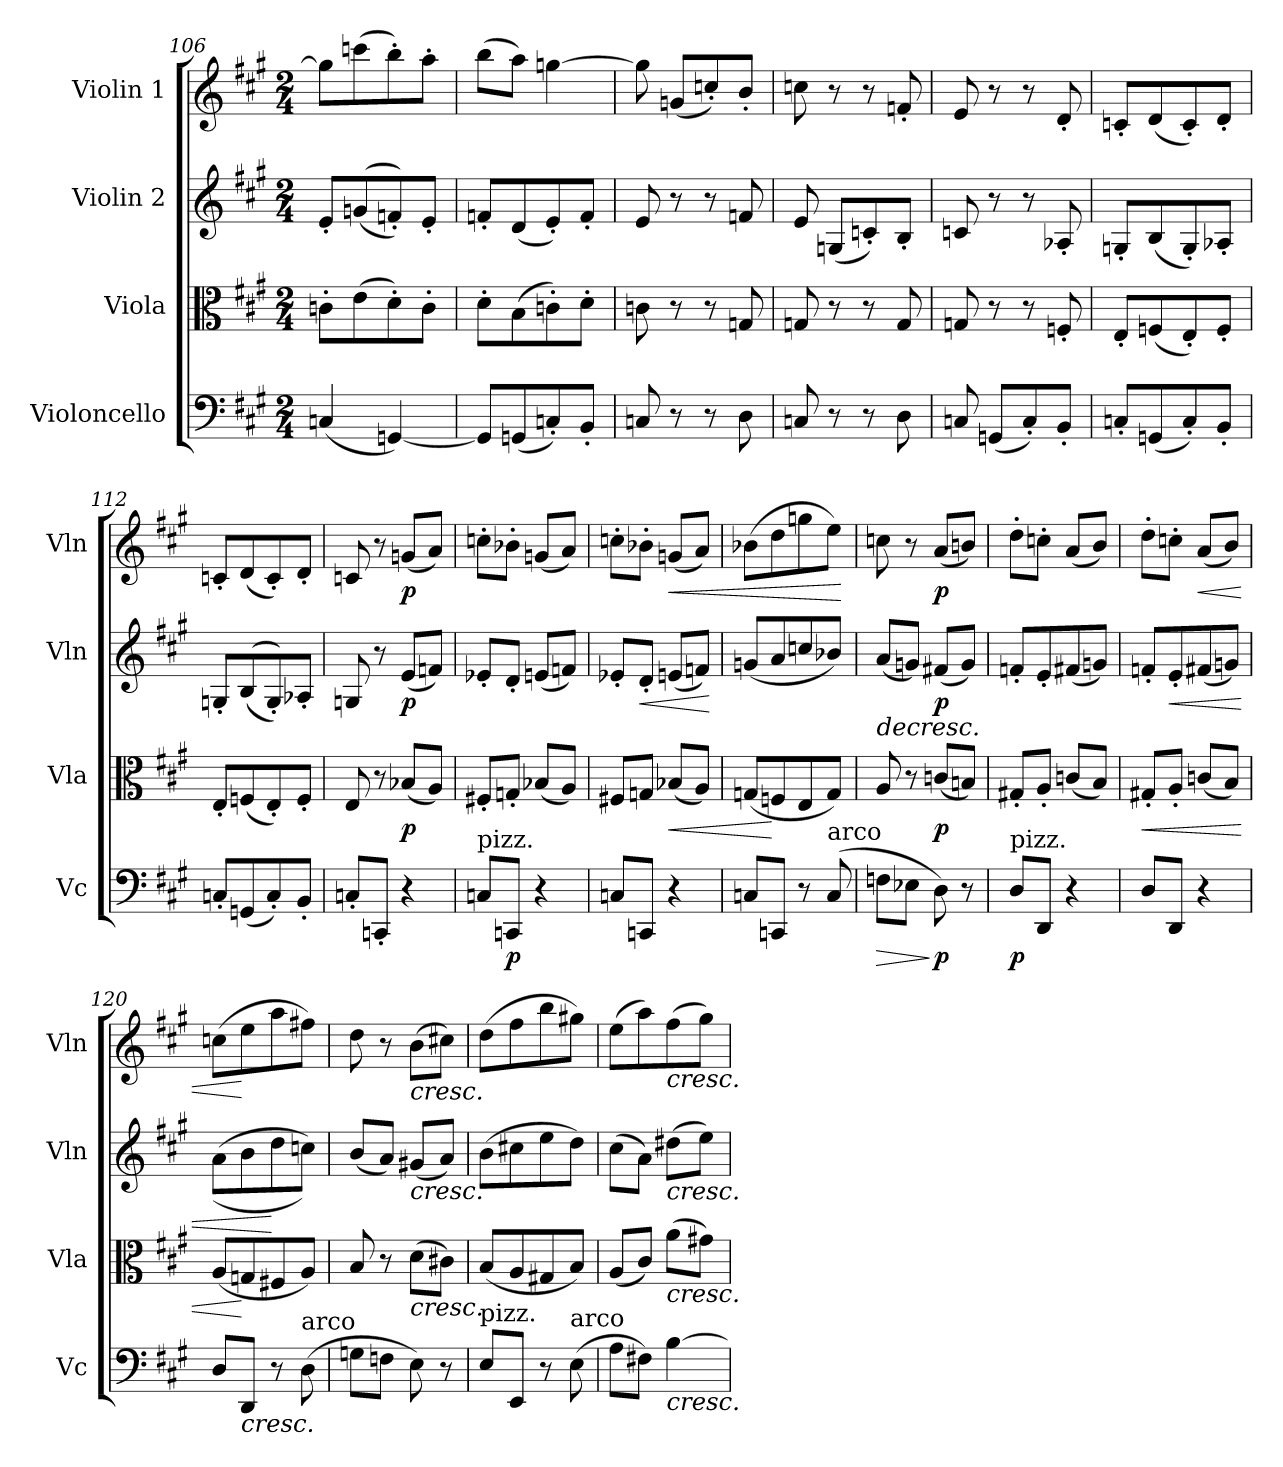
**kern	**dynam	**kern	**dynam	**kern	**dynam	**kern	**dynam
*part4	*part4	*part3	*part3	*part2	*part2	*part1	*part1
*staff4	*staff4	*staff3	*staff3	*staff2	*staff2	*staff1	*staff1
*I"Violoncello	*	*I"Viola	*	*I"Violin 2	*	*I"Violin 1	*
*I'Vc	*	*I'Vla	*	*I'Vln	*	*I'Vln	*
*clefF4	*	*clefC3	*	*clefG2	*	*clefG2	*
*k[f#c#g#]	*	*k[f#c#g#]	*	*k[f#c#g#]	*	*k[f#c#g#]	*
*M2/4	*	*M2/4	*	*M2/4	*	*M2/4	*
=106	=106	=106	=106	=106	=106	=106	=106
(4Cn/	.	8cn'\L	.	8e'/L	.	8gg\L]	.
.	.	(8e\	.	((8gn/	.	(8cccn\	.
[4GGn/)	.	8d'\)	.	8fn'/))	.	8bb'\)	.
.	.	8c'\J	.	8e'/J	.	8aa'\J	.
=107	=107	=107	=107	=107	=107	=107	=107
8GG/L]	.	8d'\L	.	8fn'/L	.	(8bb\L	.
(8GGn/	.	(8B\	.	(8d/	.	8aa\J)	.
8Cn'/)	.	8cn'\)	.	8e'/)	.	[4ggn\	.
8BB'/J	.	8d'\J	.	8f'/J	.	.	.
=108	=108	=108	=108	=108	=108	=108	=108
8Cn/	.	8cn\	.	8e/	.	8gg\]	.
8r	.	8r	.	8r	.	(8gn/L	.
8r	.	8r	.	8r	.	8ccn'/)	.
8D\	.	8Gn/	.	8fn/	.	8b'/J	.
=109	=109	=109	=109	=109	=109	=109	=109
8Cn/	.	8Gn/	.	8e/	.	8ccn\	.
8r	.	8r	.	(8Gn/L	.	8r	.
8r	.	8r	.	8cn'/)	.	8r	.
8D\	.	8G/	.	8B'/J	.	8fn'/	.
=110	=110	=110	=110	=110	=110	=110	=110
8Cn/	.	8Gn/	.	8cn/	.	8e/	.
(8GGn/L	.	8r	.	8r	.	8r	.
8C'/)	.	8r	.	8r	.	8r	.
8BB'/J	.	8Fn'/	.	8A-X'/	.	8d'/	.
=111	=111	=111	=111	=111	=111	=111	=111
8Cn'/L	.	8E'/L	.	8Gn'/L	.	8cn'/L	.
(8GGn/	.	(8Fn/	.	(8B/	.	(8d/	.
8C'/)	.	8E'/)	.	8G'/)	.	8c'/)	.
8BB'/J	.	8F'/J	.	8A-X'/J	.	8d'/J	.
=112	=112	=112	=112	=112	=112	=112	=112
8Cn'/L	.	8E'/L	.	8Gn'/L	.	8cn'/L	.
(8GGn/	.	(8Fn/	.	((8B/	.	(8d/	.
8C'/)	.	8E'/)	.	8G'/))	.	8c'/)	.
8BB'/J	.	8F'/J	.	8A-X'/J	.	8d'/J	.
!!LO:PB:g=z
=113	=113	=113	=113	=113	=113	=113	=113
8Cn'/L	.	8E/	.	8Gn/	.	8cn/	.
8CCn'/J	.	8r	.	8r	.	8r	.
!	!	!	!LO:DY:b	!	!LO:DY:b	!	!LO:DY:b
4r	.	(8B-X/L	p	(8e/L	p	(8gn/L	p
.	.	8A/J)	.	8fn/J)	.	8a/J)	.
=114	=114	=114	=114	=114	=114	=114	=114
!LO:TX:a:t=pizz.	!	!	!	!	!	!	!
8Cn/L	.	8F#X'/L	.	8e-X'/L	.	8ccn'\L	.
!	!LO:DY:b	!	!	!	!	!	!
8CCnj/J	p	8Gn'/J	.	8d'/J	.	8b-X'\J	.
4r	.	(8B-X/L	.	(8en/L	.	(8gn/L	.
.	.	8A/J)	.	8fn/J)	.	8a/J)	.
=115	=115	=115	=115	=115	=115	=115	=115
8Cn/L	.	8F#X/L	.	8e-X'/L	.	8ccn'\L	.
!	!	!	!	!	!LO:HP:b	!	!
8CCnj/J	.	8Gn/J	.	8d'/J	<	8b-X'\J	.
!	!	!	!LO:HP:b	!	!	!	!LO:HP:b
4r	.	(8B-X/L	<	(8en/L	.	(8gn/L	<
.	.	8A/J)	.	8fn/J)	.	8a/J)	.
.	.	.	.	.	[	.	.
=116	=116	=116	=116	=116	=116	=116	=116
8Cn/L	.	(8Gn/L	.	(8gn/L	.	(8b-X\L	.
8CCn/J	.	8Fn/	[	8a/	.	8dd\	.
8r	.	8E/	.	8ccn/	.	8ggn\	.
!LO:TX:a:t=arco	!	!	!	!	!	!	!
(8C/	.	8G/J)	.	8b-X/J)	.	8ee\J)	.
.	.	.	.	.	.	.	[
=117	=117	=117	=117	=117	=117	=117	=117
!	!LO:HP:b	!	!	!	!LO:HP:b	!	!
8Fn\L	>	8A/	.	(8a/L	>	8ccn\	.
8E-X\J	.	8r	.	8gn/J)	.	8r	.
!	!LO:DY:n=1:b	!	!LO:DY:b	!	!LO:DY:b	!	!LO:DY:b
8D\)	] p	(8cn/L	p	(8f#X/L	p	(8a/L	p
8r	.	8Bn/J)	.	8g/J)	.	8bn/J)	.
.	.	.	.	.	]	.	.
=118	=118	=118	=118	=118	=118	=118	=118
!LO:TX:a:t=pizz.	!	!	!	!	!	!	!
!	!LO:DY:b	!	!	!	!	!	!
8D/L	p	8G#X'/L	.	8fn'/L	.	8dd'\L	.
8DD/J	.	8A'/J	.	8e'/	.	8ccn'\J	.
4r	.	(8cn/L	.	(8f#X/	.	(8a/L	.
.	.	8B/J)	.	8gn/J)	.	8b/J)	.
=119	=119	=119	=119	=119	=119	=119	=119
!	!	!	!LO:HP:b	!	!	!	!
8D/L	.	8G#X'/L	<	8fn'/L	.	8dd'\L	.
!	!	!	!	!	!LO:HP:b	!	!
8DD/J	.	8A'/J	.	8e'/	<	8ccn'\J	.
!	!	!	!	!	!	!	!LO:HP:b
4r	.	(8cn/L	.	(8f#X/	.	(8a/L	<
.	.	8B/J)	.	8gn/J)	.	8b/J)	.
=120	=120	=120	=120	=120	=120	=120	=120
8D/L	.	(8A/L	.	((8a\L	.	(8ccn\L	.
!LO:TX:b:i:t=cresc.	!	!	!	!	!	!	!
8DD/J	.	8Gn/	[	8b\	.	8ee\	[
8r	.	8F#X/	.	8dd\	[	8aa\	.
!LO:TX:a:t=arco	!	!	!	!	!	!	!
(8D\	.	8A/J)	.	8ccn\J))	.	8ff#X\J)	.
!!LO:LB:g=z
=121	=121	=121	=121	=121	=121	=121	=121
8Gn\L	.	8B/	.	(8b/L	.	8dd\	.
8Fn\J	.	8r	.	8a/J)	.	8r	.
!	!	!	!	!	!	!LO:TX:b:i:t=cresc.	!
!	!	!	!	!LO:TX:b:i:t=cresc.	!	!	!
!	!	!LO:TX:b:i:t=cresc.	!	!	!	!	!
8E\)	.	(8d\L	.	(8g#X/L	.	(8b\L	.
8r	.	8c#X\J)	.	8a/J)	.	8cc#X\J)	.
=122	=122	=122	=122	=122	=122	=122	=122
!LO:TX:a:t=pizz.	!	!	!	!	!	!	!
8E/L	.	(8B/L	.	(8b\L	.	(8dd\L	.
8EE/J	.	8A/	.	8cc#X\	.	8ff#\	.
8r	.	8G#X/	.	8ee\	.	8bb\	.
!LO:TX:a:t=arco	!	!	!	!	!	!	!
(8E\	.	8B/J)	.	8dd\J)	.	8gg#X\J)	.
=123	=123	=123	=123	=123	=123	=123	=123
8A\L	.	(8A/L	.	(8cc#\L	.	(8ee\L	.
8F#X\J)	.	8c#/J)	.	8a\J)	.	8aa\)	.
!	!	!	!	!	!	!LO:TX:b:i:t=cresc.	!
!	!	!	!	!LO:TX:b:i:t=cresc.	!	!	!
!	!	!LO:TX:b:i:t=cresc.	!	!	!	!	!
!LO:TX:b:i:t=cresc.	!	!	!	!	!	!	!
[4B\	.	(8a\L	.	(8dd#X\L	.	(8ff#\	.
.	.	8g#X\J)	.	8ee\J)	.	8gg#\J)	.
=	=	=	=	=	=	=	=
*-	*-	*-	*-	*-	*-	*-	*-
